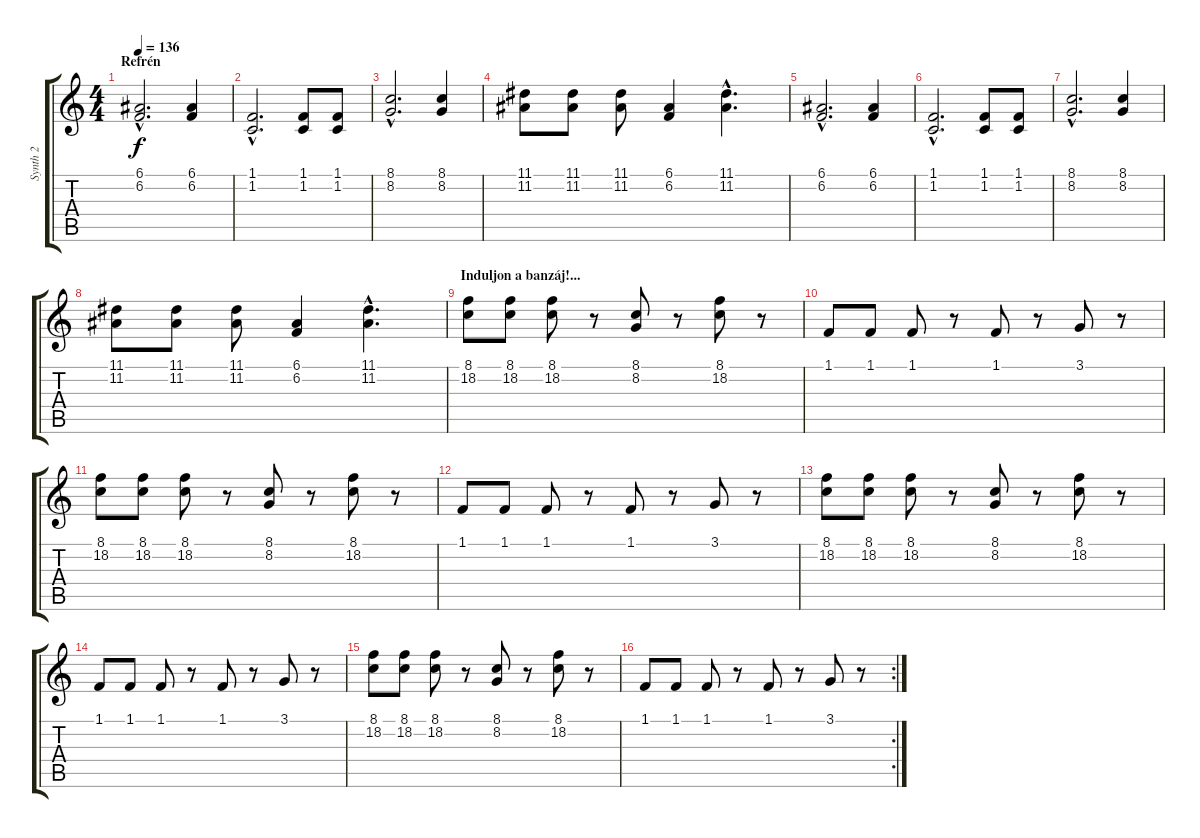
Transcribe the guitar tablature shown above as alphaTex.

\track ("Synth 2" "Synth 2") {instrument synthbrass1}
\staff {score tabs}
\tuning (E4 B3 G3 D3 A2 E2) {hide}
\ts (4 4)
\section ("" "Refrén")
\tempo 136
\clef g2
\ks c
(6.1{hac} 6.2{hac}).2{d dy f} (6.1 6.2).4 |
(1.1{hac} 1.2{hac}).2{d} (1.1 1.2).8 (1.1 1.2).8 |
(8.1{hac} 8.2{hac}).2{d} (8.1 8.2).4 |
(11.1 11.2).8 (11.1 11.2).8 (11.1 11.2).8 (6.1 6.2).4 (11.1{hac} 11.2{hac}).4{d} |
(6.1{hac} 6.2{hac}).2{d} (6.1 6.2).4 |
(1.1{hac} 1.2{hac}).2{d} (1.1 1.2).8 (1.1 1.2).8 |
(8.1{hac} 8.2{hac}).2{d} (8.1 8.2).4 |
(11.1 11.2).8 (11.1 11.2).8 (11.1 11.2).8 (6.1 6.2).4 (11.1{hac} 11.2{hac}).4{d} |
\section ("" "Induljon a banzáj!...")
(8.1 18.2).8 (8.1 18.2).8 (8.1 18.2).8 r.8 (8.1 8.2).8 r.8 (8.1 18.2).8 r.8 |
1.1.8 1.1.8 1.1.8 r.8 1.1.8 r.8 3.1.8 r.8 |
(8.1 18.2).8 (8.1 18.2).8 (8.1 18.2).8 r.8 (8.1 8.2).8 r.8 (8.1 18.2).8 r.8 |
1.1.8 1.1.8 1.1.8 r.8 1.1.8 r.8 3.1.8 r.8 |
(8.1 18.2).8 (8.1 18.2).8 (8.1 18.2).8 r.8 (8.1 8.2).8 r.8 (8.1 18.2).8 r.8 |
1.1.8 1.1.8 1.1.8 r.8 1.1.8 r.8 3.1.8 r.8 |
(8.1 18.2).8 (8.1 18.2).8 (8.1 18.2).8 r.8 (8.1 8.2).8 r.8 (8.1 18.2).8 r.8 |
\rc 2
1.1.8 1.1.8 1.1.8 r.8 1.1.8 r.8 3.1.8 r.8
